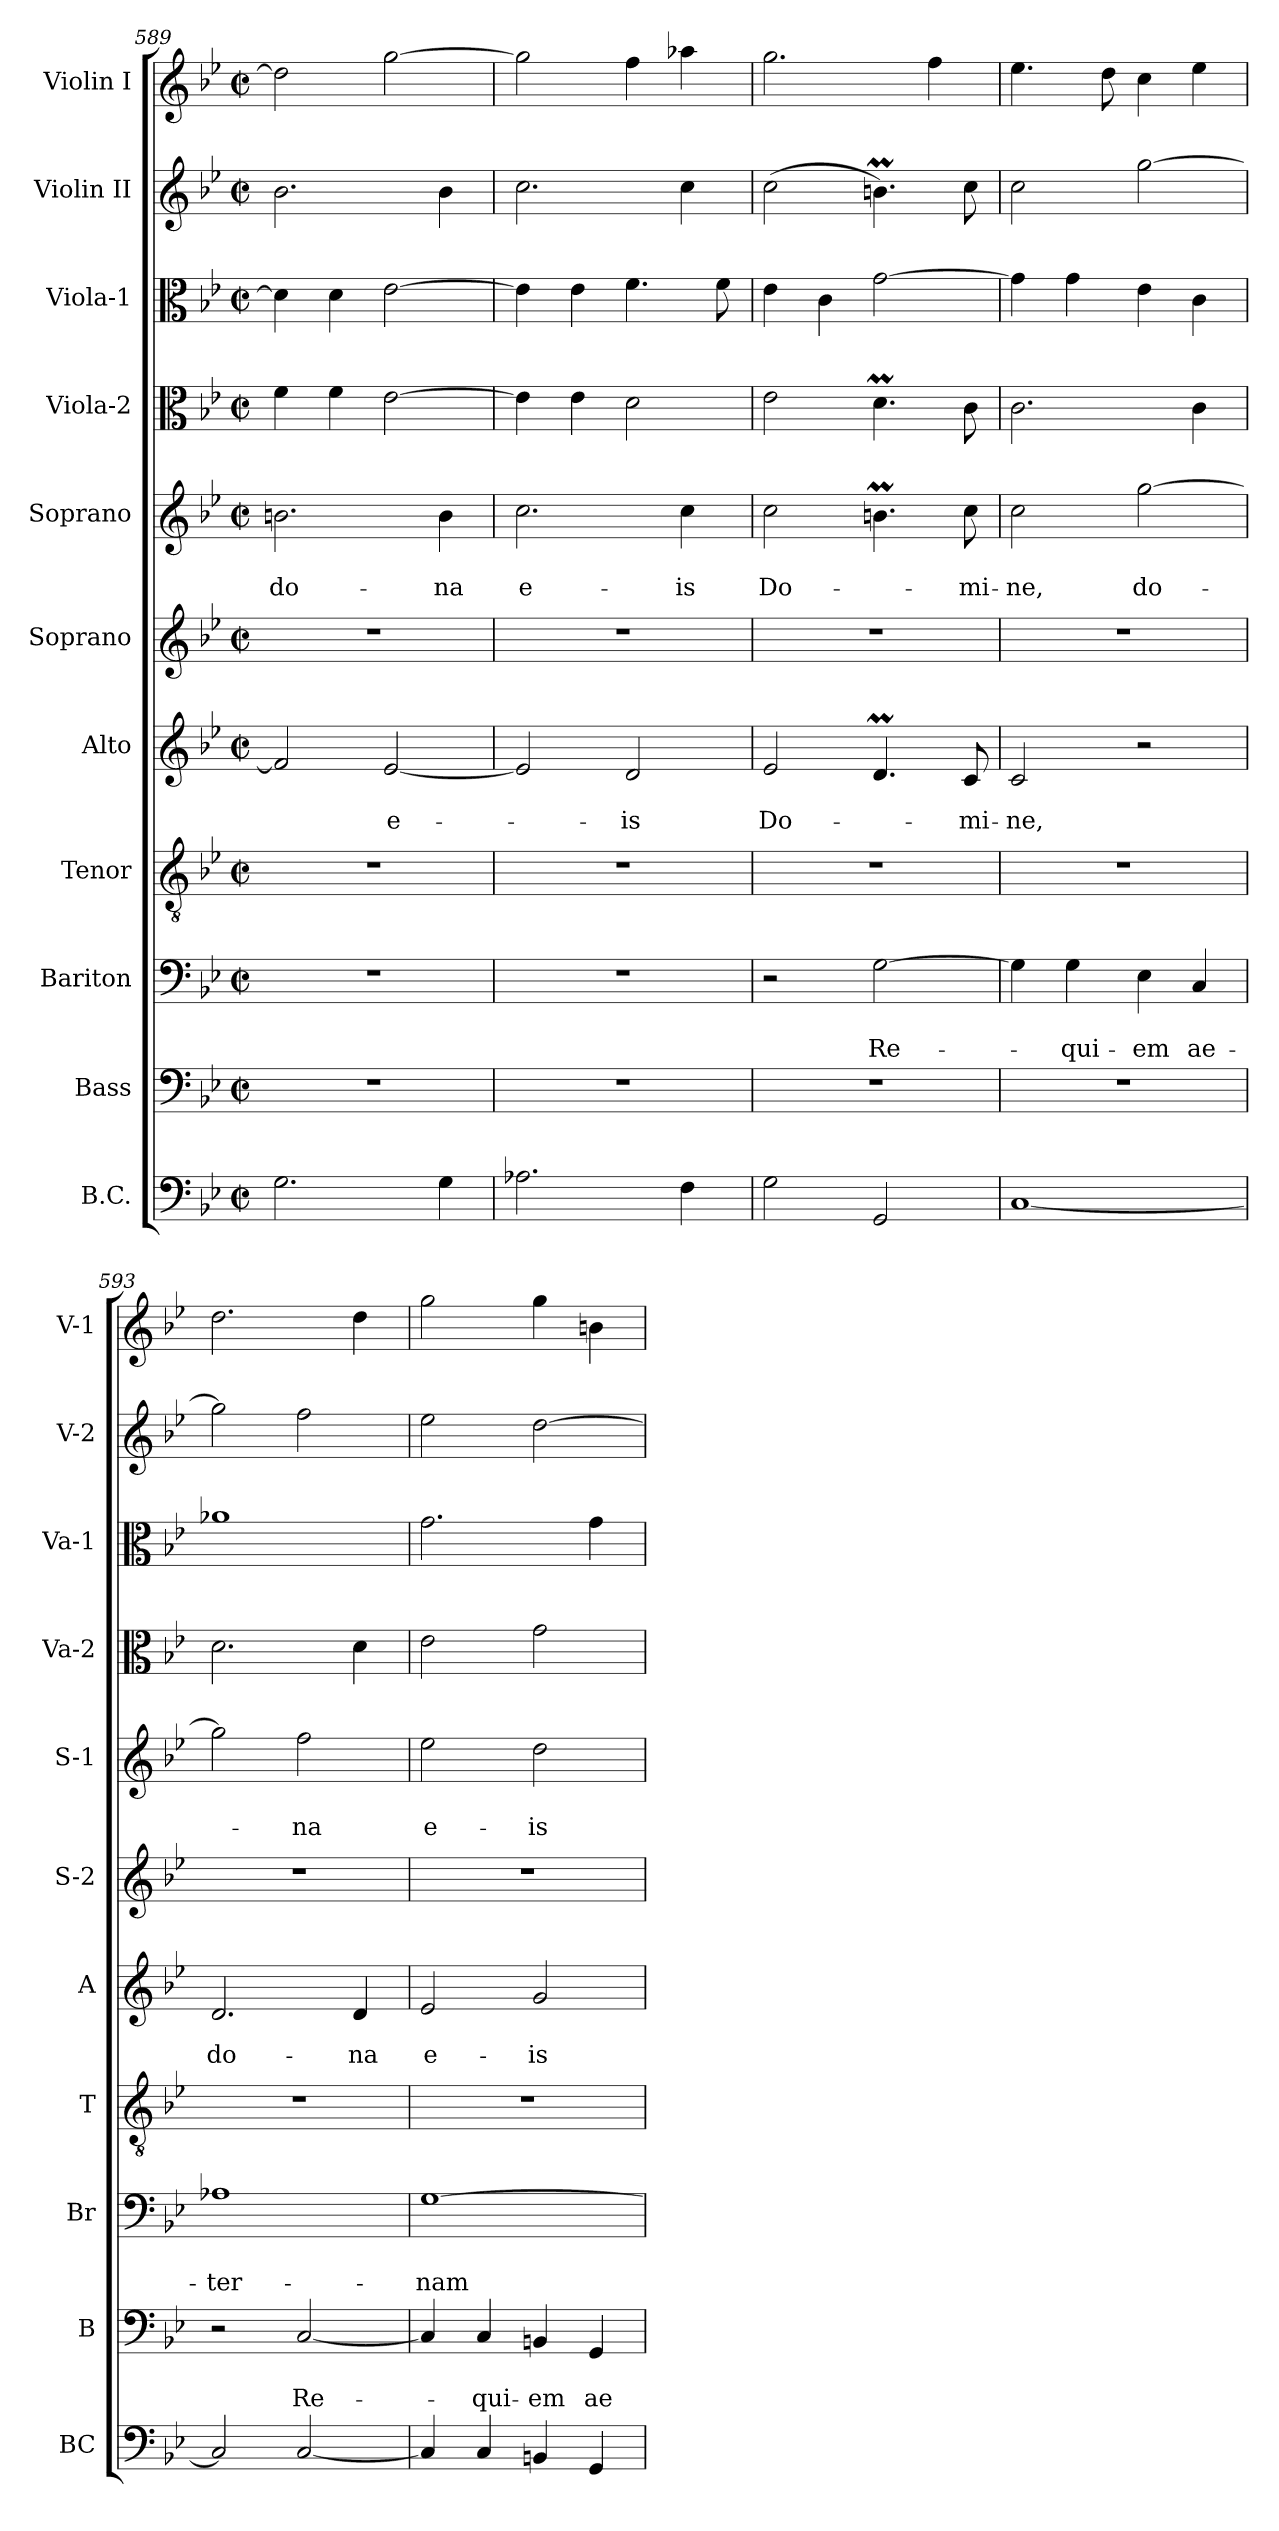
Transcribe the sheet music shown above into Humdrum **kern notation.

**kern	**kern	**text	**text	**kern	**text	**text	**kern	**kern	**text	**text	**kern	**kern	**text	**text	**kern	**kern	**kern	**kern
*part11	*part10	*part10	*part10	*part9	*part9	*part9	*part8	*part7	*part7	*part7	*part6	*part5	*part5	*part5	*part4	*part3	*part2	*part1
*staff11	*staff10	*staff10	*staff10	*staff9	*staff9	*staff9	*staff8	*staff7	*staff7	*staff7	*staff6	*staff5	*staff5	*staff5	*staff4	*staff3	*staff2	*staff1
*I"B.C.	*I"Bass	*	*	*I"Bariton	*	*	*I"Tenor	*I"Alto	*	*	*I"Soprano	*I"Soprano	*	*	*I"Viola-2	*I"Viola-1	*I"Violin II	*I"Violin I
*I'BC	*I'B	*	*	*I'Br	*	*	*I'T	*I'A	*	*	*I'S-2	*I'S-1	*	*	*I'Va-2	*I'Va-1	*I'V-2	*I'V-1
*clefF4	*clefF4	*	*	*clefF4	*	*	*clefGv2	*clefG2	*	*	*clefG2	*clefG2	*	*	*clefC3	*clefC3	*clefG2	*clefG2
*k[b-e-]	*k[b-e-]	*	*	*k[b-e-]	*	*	*k[b-e-]	*k[b-e-]	*	*	*k[b-e-]	*k[b-e-]	*	*	*k[b-e-]	*k[b-e-]	*k[b-e-]	*k[b-e-]
*B-:	*B-:	*	*	*B-:	*	*	*B-:	*B-:	*	*	*B-:	*B-:	*	*	*B-:	*B-:	*B-:	*B-:
*M2/2	*M2/2	*	*	*M2/2	*	*	*M2/2	*M2/2	*	*	*M2/2	*M2/2	*	*	*M2/2	*M2/2	*M2/2	*M2/2
*met(c|)	*met(c|)	*	*	*met(c|)	*	*	*met(c|)	*met(c|)	*	*	*met(c|)	*met(c|)	*	*	*met(c|)	*met(c|)	*met(c|)	*met(c|)
=589	=589	=589	=589	=589	=589	=589	=589	=589	=589	=589	=589	=589	=589	=589	=589	=589	=589	=589
!	!	!	!	!	!	!	!	!	!	!	!	!	!	!LO:LY:b	!	!	!	!
2.G\	1r	.	.	1r	.	.	1r	2f/]	.	.	1r	2.bn\	.	do-	4f\	4d\]	2.b-\	2dd\]
.	.	.	.	.	.	.	.	.	.	.	.	.	.	.	4f\	4d\	.	.
!	!	!	!	!	!	!	!	!	!	!LO:LY:b	!	!	!	!	!	!	!	!
.	.	.	.	.	.	.	.	[2e-/	.	e-	.	.	.	.	[2e-\	[2e-\	.	[2gg\
!	!	!	!	!	!	!	!	!	!	!	!	!	!	!LO:LY:b	!	!	!	!
4G\	.	.	.	.	.	.	.	.	.	.	.	4b\	.	-na	.	.	4b-\	.
!!LO:PB:g=z
=590	=590	=590	=590	=590	=590	=590	=590	=590	=590	=590	=590	=590	=590	=590	=590	=590	=590	=590
!	!	!	!	!	!	!	!	!	!	!	!	!	!	!LO:LY:b	!	!	!	!
2.A-X\	1r	.	.	1r	.	.	1r	2e-/]	.	.	1r	2.cc\	.	e-	4e-\]	4e-\]	2.cc\	2gg\]
.	.	.	.	.	.	.	.	.	.	.	.	.	.	.	4e-\	4e-\	.	.
!	!	!	!	!	!	!	!	!	!	!LO:LY:b	!	!	!	!	!	!	!	!
.	.	.	.	.	.	.	.	2d/	.	-is	.	.	.	.	2d\	4.f\	.	4ff\
!	!	!	!	!	!	!	!	!	!	!	!	!	!	!LO:LY:b	!	!	!	!
4F\	.	.	.	.	.	.	.	.	.	.	.	4cc\	.	-is	.	.	4cc\	4aa-X\
.	.	.	.	.	.	.	.	.	.	.	.	.	.	.	.	8f\	.	.
=591	=591	=591	=591	=591	=591	=591	=591	=591	=591	=591	=591	=591	=591	=591	=591	=591	=591	=591
!	!	!	!	!	!	!	!	!	!	!LO:LY:b	!	!	!	!LO:LY:b	!	!	!	!
2G\	1r	.	.	2r	.	.	1r	2e-/	.	Do-	1r	2cc\	.	Do-	2e-\	4e-\	(>2cc\	2.gg\
.	.	.	.	.	.	.	.	.	.	.	.	.	.	.	.	4c\	.	.
!	!	!	!	!	!	!LO:LY:b	!	!	!	!	!	!	!	!	!	!	!	!
2GG/	.	.	.	[2G\	.	Re-	.	4.dm/	.	.	.	4.bnm\	.	.	4.dm\	[2g\	4.bnm\)	.
.	.	.	.	.	.	.	.	.	.	.	.	.	.	.	.	.	.	4ff\
!	!	!	!	!	!	!	!	!	!	!LO:LY:b	!	!	!	!LO:LY:b	!	!	!	!
.	.	.	.	.	.	.	.	8c/	.	-mi-	.	8cc\	.	-mi-	8c\	.	8cc\	.
=592	=592	=592	=592	=592	=592	=592	=592	=592	=592	=592	=592	=592	=592	=592	=592	=592	=592	=592
!	!	!	!	!	!	!	!	!	!	!LO:LY:b	!	!	!	!LO:LY:b	!	!	!	!
[1C	1r	.	.	4G\]	.	.	1r	2c/	.	-ne,	1r	2cc\	.	-ne,	2.c\	4g\]	2cc\	4.ee-\
!	!	!	!	!	!	!LO:LY:b	!	!	!	!	!	!	!	!	!	!	!	!
.	.	.	.	4G\	.	-qui-	.	.	.	.	.	.	.	.	.	4g\	.	.
.	.	.	.	.	.	.	.	.	.	.	.	.	.	.	.	.	.	8dd\
!	!	!	!	!	!	!LO:LY:b	!	!	!	!	!	!	!	!LO:LY:b	!	!	!	!
.	.	.	.	4E-\	.	-em	.	2r	.	.	.	[2gg\	.	do-	.	4e-\	[2gg\	4cc\
!	!	!	!	!	!	!LO:LY:b	!	!	!	!	!	!	!	!	!	!	!	!
.	.	.	.	4C/	.	ae-	.	.	.	.	.	.	.	.	4c\	4c\	.	4ee-\
=593	=593	=593	=593	=593	=593	=593	=593	=593	=593	=593	=593	=593	=593	=593	=593	=593	=593	=593
!	!	!	!	!	!	!LO:LY:b	!	!	!	!LO:LY:b	!	!	!	!	!	!	!	!
2C/]	2r	.	.	1A-X	.	-ter-	1r	2.d/	.	do-	1r	2gg\]	.	.	2.d\	1a-X	2gg\]	2.dd\
!	!	!	!LO:LY:b	!	!	!	!	!	!	!	!	!	!	!LO:LY:b	!	!	!	!
[2C/	[2C/	.	Re-	.	.	.	.	.	.	.	.	2ff\	.	-na	.	.	2ff\	.
!	!	!	!	!	!	!	!	!	!	!LO:LY:b	!	!	!	!	!	!	!	!
.	.	.	.	.	.	.	.	4d/	.	-na	.	.	.	.	4d\	.	.	4dd\
=594	=594	=594	=594	=594	=594	=594	=594	=594	=594	=594	=594	=594	=594	=594	=594	=594	=594	=594
!	!	!	!	!	!	!LO:LY:b	!	!	!	!LO:LY:b	!	!	!	!LO:LY:b	!	!	!	!
4C/]	4C/]	.	.	[1G	.	-nam	1r	2e-/	.	e-	1r	2ee-\	.	e-	2e-\	2.g\	2ee-\	2gg\
!	!	!	!LO:LY:b	!	!	!	!	!	!	!	!	!	!	!	!	!	!	!
4C/	4C/	.	-qui-	.	.	.	.	.	.	.	.	.	.	.	.	.	.	.
!	!	!	!LO:LY:b	!	!	!	!	!	!	!LO:LY:b	!	!	!	!LO:LY:b	!	!	!	!
4BBn/	4BBn/	.	-em	.	.	.	.	2g/	.	-is	.	2dd\	.	-is	2g\	.	[2dd\	4gg\
!	!	!	!LO:LY:b	!	!	!	!	!	!	!	!	!	!	!	!	!	!	!
4GG/	4GG/	.	ae-	.	.	.	.	.	.	.	.	.	.	.	.	4g\	.	4bn\
=	=	=	=	=	=	=	=	=	=	=	=	=	=	=	=	=	=	=
*-	*-	*-	*-	*-	*-	*-	*-	*-	*-	*-	*-	*-	*-	*-	*-	*-	*-	*-
